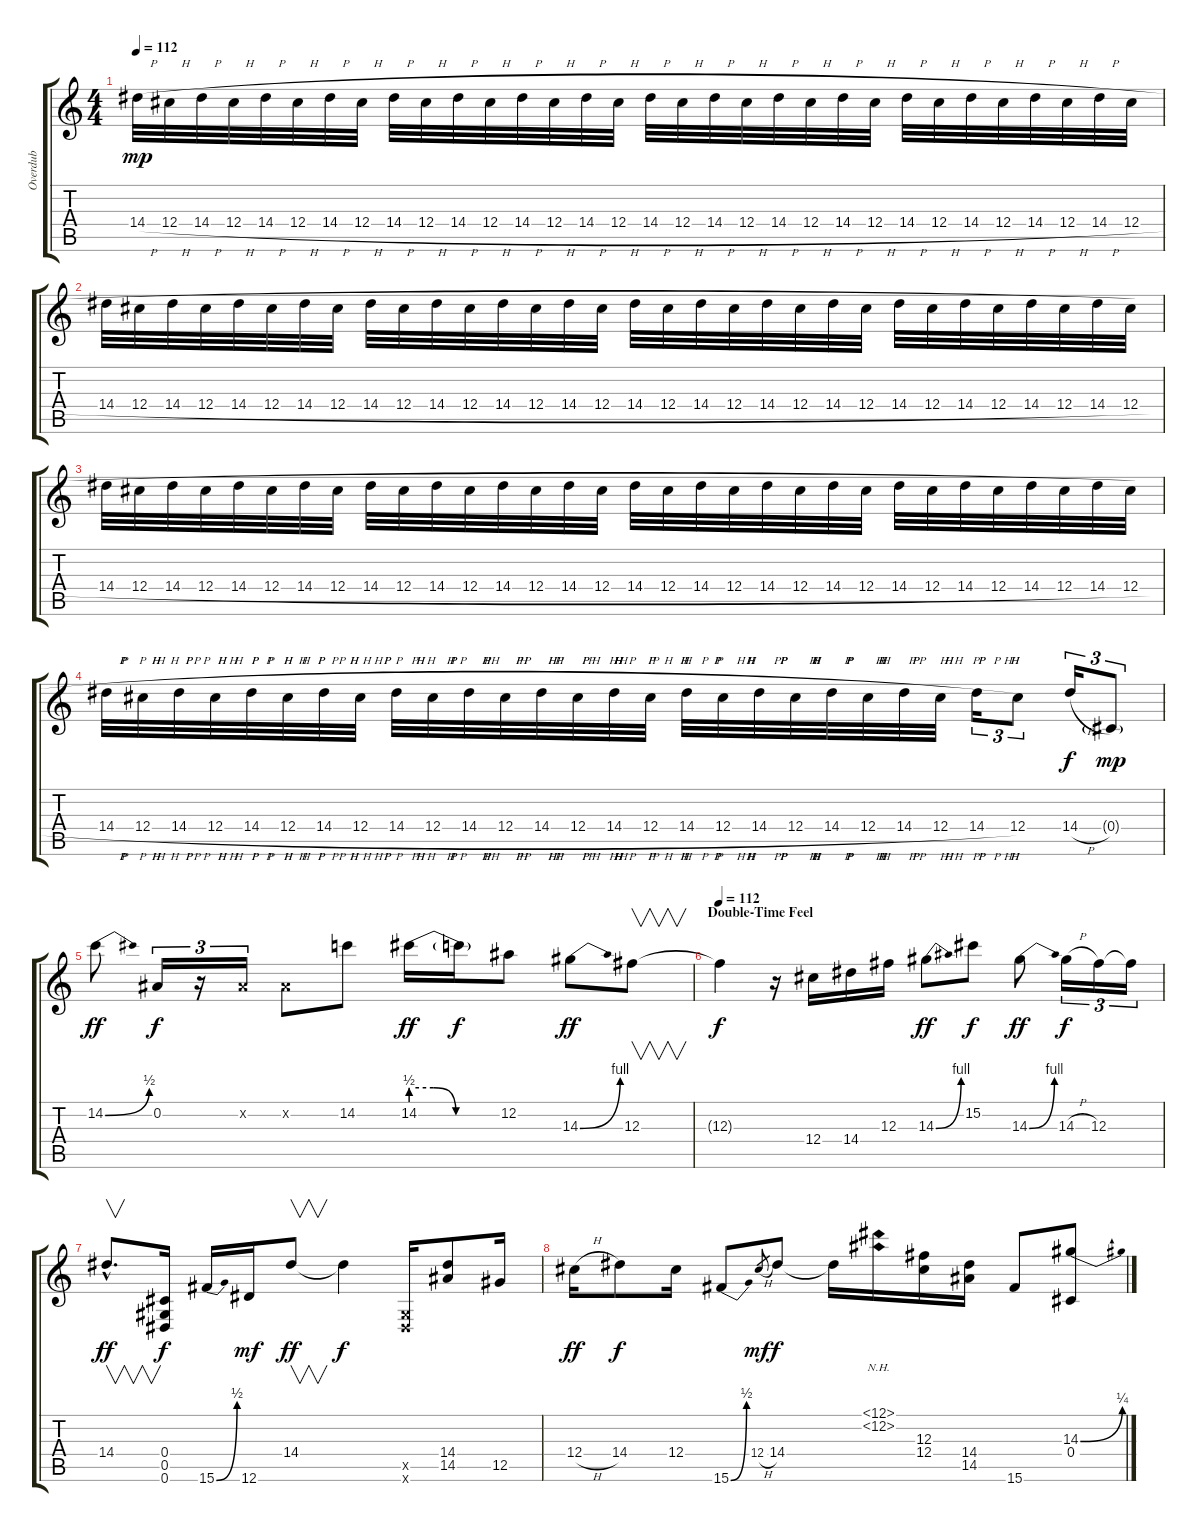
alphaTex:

\track ("Overdub" "Overdub") {instrument fretlessbass}
\staff {score tabs}
\tuning (Eb4 Bb3 Gb3 Db3 Ab2 Eb2) {hide}
\ts (4 4)
\tempo 112
\clef g2
\ks c
14.4{h}.32{dy mp} 12.4{h}.32 14.4{h}.32 12.4{h}.32 14.4{h}.32 12.4{h}.32 14.4{h}.32 12.4{h}.32 14.4{h}.32 12.4{h}.32 14.4{h}.32 12.4{h}.32 14.4{h}.32 12.4{h}.32 14.4{h}.32 12.4{h}.32 14.4{h}.32 12.4{h}.32 14.4{h}.32 12.4{h}.32 14.4{h}.32 12.4{h}.32 14.4{h}.32 12.4{h}.32 14.4{h}.32 12.4{h}.32 14.4{h}.32 12.4{h}.32 14.4{h}.32 12.4{h}.32 14.4{h}.32 12.4{h}.32 |
14.4{h}.32 12.4{h}.32 14.4{h}.32 12.4{h}.32 14.4{h}.32 12.4{h}.32 14.4{h}.32 12.4{h}.32 14.4{h}.32 12.4{h}.32 14.4{h}.32 12.4{h}.32 14.4{h}.32 12.4{h}.32 14.4{h}.32 12.4{h}.32 14.4{h}.32 12.4{h}.32 14.4{h}.32 12.4{h}.32 14.4{h}.32 12.4{h}.32 14.4{h}.32 12.4{h}.32 14.4{h}.32 12.4{h}.32 14.4{h}.32 12.4{h}.32 14.4{h}.32 12.4{h}.32 14.4{h}.32 12.4{h}.32 |
14.4{h}.32 12.4{h}.32 14.4{h}.32 12.4{h}.32 14.4{h}.32 12.4{h}.32 14.4{h}.32 12.4{h}.32 14.4{h}.32 12.4{h}.32 14.4{h}.32 12.4{h}.32 14.4{h}.32 12.4{h}.32 14.4{h}.32 12.4{h}.32 14.4{h}.32 12.4{h}.32 14.4{h}.32 12.4{h}.32 14.4{h}.32 12.4{h}.32 14.4{h}.32 12.4{h}.32 14.4{h}.32 12.4{h}.32 14.4{h}.32 12.4{h}.32 14.4{h}.32 12.4{h}.32 14.4{h}.32 12.4{h}.32 |
14.4{h}.32 12.4{h}.32 14.4{h}.32 12.4{h}.32 14.4{h}.32 12.4{h}.32 14.4{h}.32 12.4{h}.32 14.4{h}.32 12.4{h}.32 14.4{h}.32 12.4{h}.32 14.4{h}.32 12.4{h}.32 14.4{h}.32 12.4{h}.32 14.4{h}.32 12.4{h}.32 14.4{h}.32 12.4{h}.32 14.4{h}.32 12.4{h}.32 14.4{h}.32 12.4{h}.32 14.4{h}.16{tu (3 2)} 12.4.8{tu (3 2)} 14.4{h}.16{tu (3 2) dy f} 0.4{g}.8{tu (3 2) dy mp} |
14.2{be (bend 0 0 60 2)}.8{dy ff} 0.2.16{tu (3 2) dy f} r.16{tu (3 2)} 0.2{x}.16{tu (3 2)} 0.2{x}.8 14.2.8 14.2{be (custom 0 2 15 2 30 0 60 0)}.16{dy ff} 14.2{t}.16{dy f} 12.2.8 14.3{be (bend 0 0 60 4)}.8{dy ff} 12.3.8{v} |
\section ("" "Double-Time Feel")
\tempo 112
12.3{t}.4{dy f} r.16 12.4.16 14.4.16 12.3.16 14.3{be (bend 0 0 60 4)}.8{dy ff} 15.2.8{dy f} 14.3{be (bend 0 0 60 4)}.8{dy ff} 14.3{h}.16{tu (3 2) dy f} 12.3.16{tu (3 2)} 12.3{t}.16{tu (3 2)} |
14.4{hac}.8{v d dy ff} (0.4 0.5 0.6).16{dy f} 15.6{be (bend 0 0 60 2)}.16 12.6.16{dy mf} 14.4.8{v dy ff} 14.4{t}.4{dy f} (0.5{x} 0.6{x}).16 (14.4 14.5).8 12.5.16 |
12.4{h}.16{dy ff} 14.4.8{dy f} 12.4.16 15.6{be (bend 0 0 60 2)}.8 12.4{h}.8{gr dy mf} 14.4.8{dy f} 14.4{t}.16 (12.1{nh} 12.2{nh}).16 (12.3 12.4).16 (14.4 14.5).16 15.6.8 (14.3{be (bend 0 0 60 1)} 0.4).8
